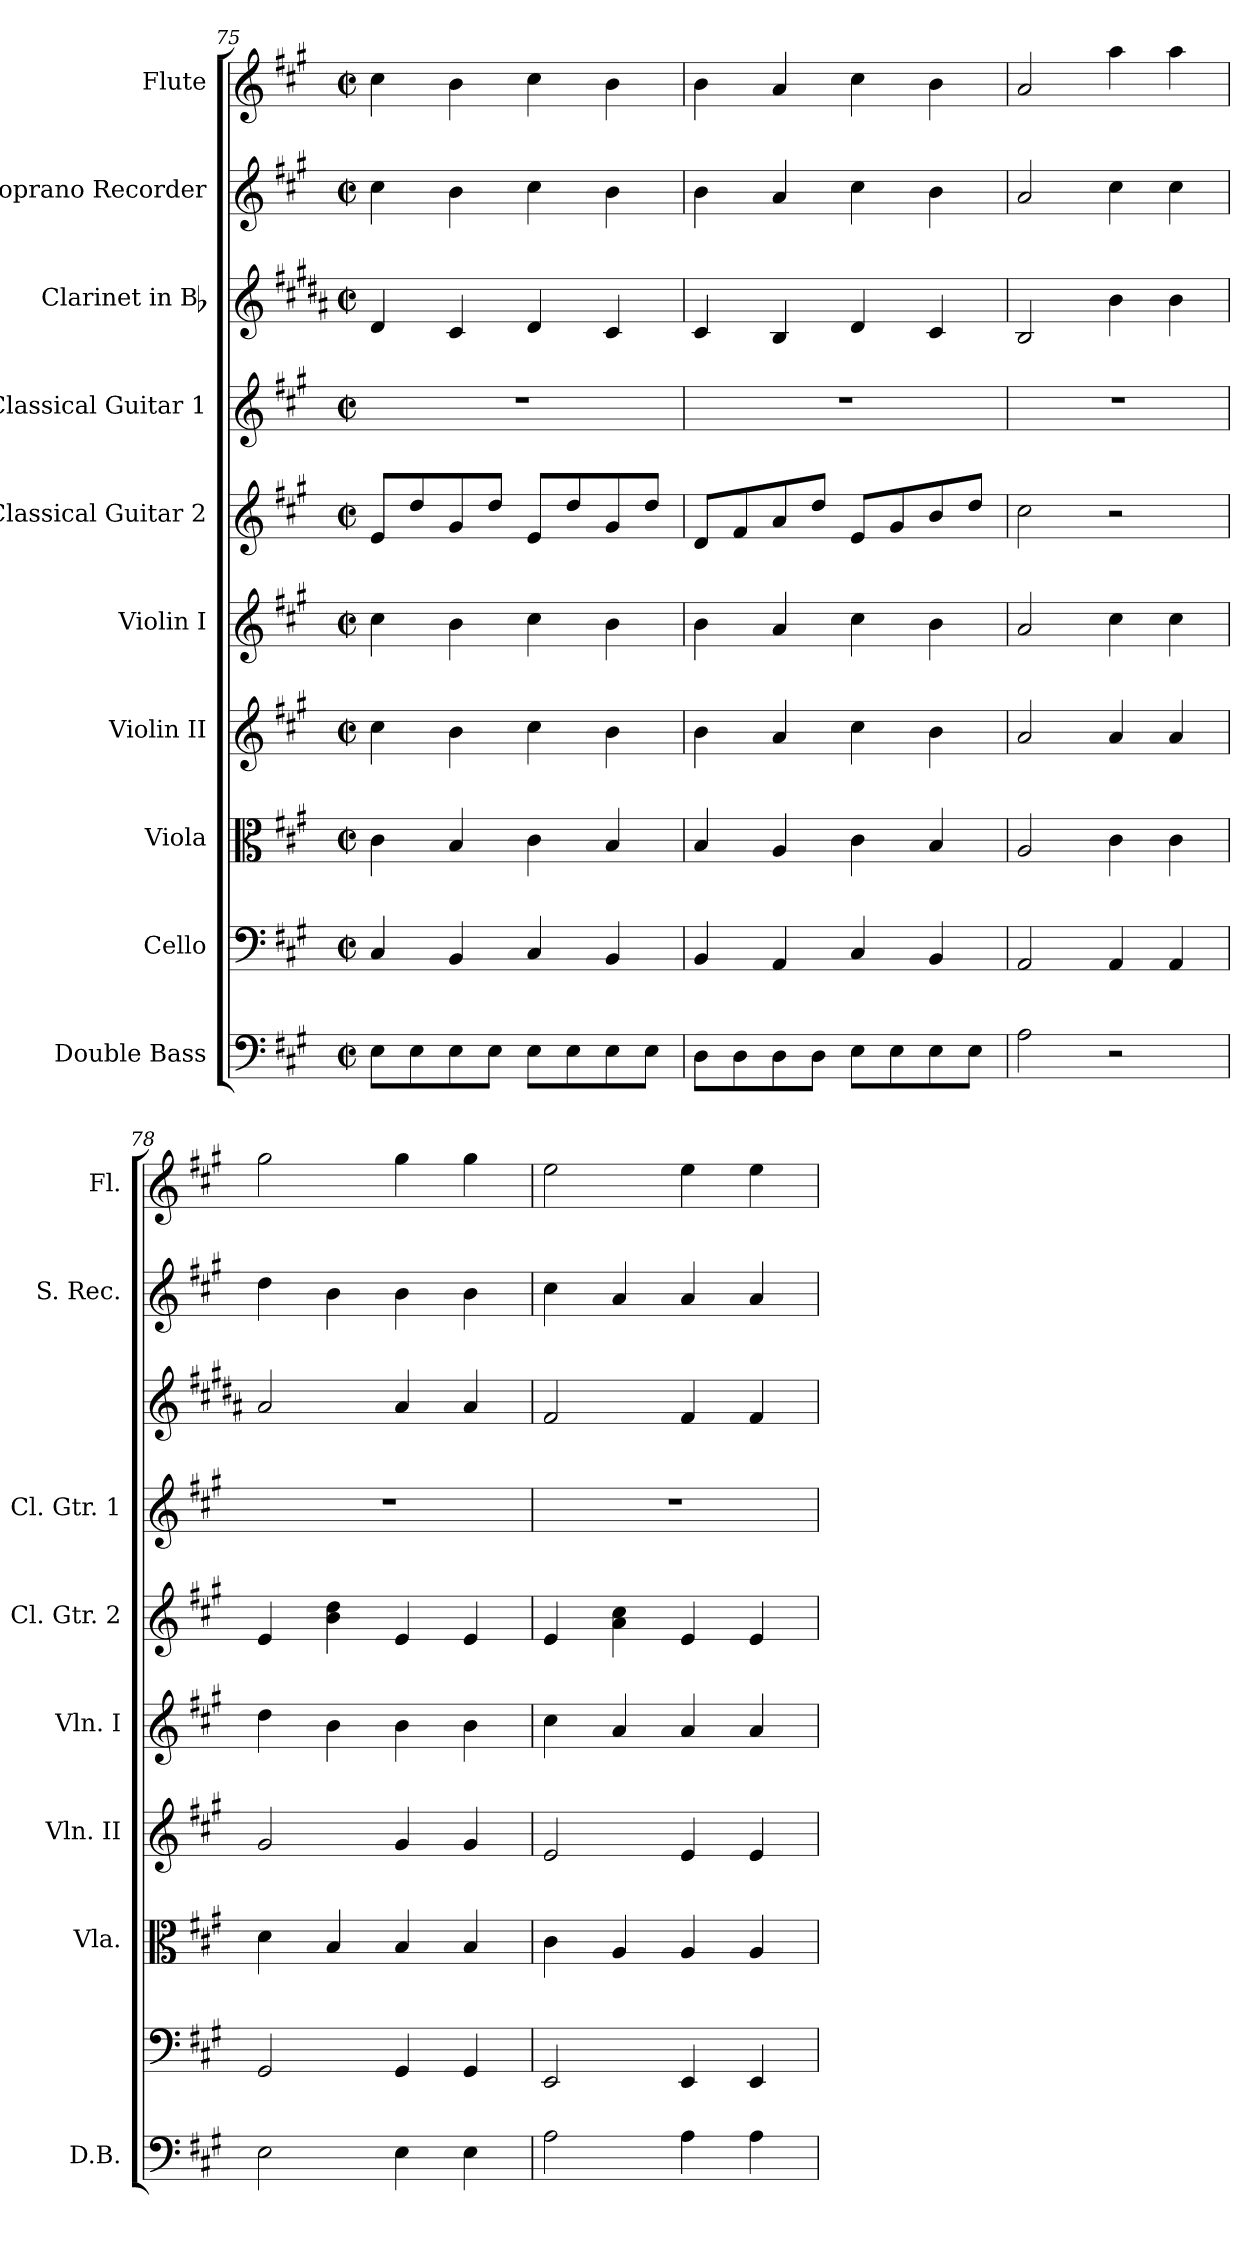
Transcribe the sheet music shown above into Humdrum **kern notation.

**kern	**kern	**kern	**kern	**kern	**kern	**kern	**kern	**kern	**kern
*part10	*part9	*part8	*part7	*part6	*part5	*part4	*part3	*part2	*part1
*staff10	*staff9	*staff8	*staff7	*staff6	*staff5	*staff4	*staff3	*staff2	*staff1
*I"Double Bass	*I"Cello	*I"Viola	*I"Violin II	*I"Violin I	*I"Classical Guitar 2	*I"Classical Guitar 1	*I"Clarinet in Bb	*I"Soprano Recorder	*I"Flute
*I'D.B.	*	*I'Vla.	*I'Vln. II	*I'Vln. I	*I'Cl. Gtr. 2	*I'Cl. Gtr. 1	*	*I'S. Rec.	*I'Fl.
*clefF4	*clefF4	*clefC3	*clefG2	*clefG2	*clefG2	*clefG2	*clefG2	*clefG2	*clefG2
*ITrd7c12	*	*	*	*	*ITrd7c12	*ITrd7c12	*ITrd1c2	*ITrd-7c-12	*
*k[f#c#g#]	*k[f#c#g#]	*k[f#c#g#]	*k[f#c#g#]	*k[f#c#g#]	*k[f#c#g#]	*k[f#c#g#]	*k[f#c#g#]	*k[f#c#g#]	*k[f#c#g#]
*A:	*A:	*A:	*A:	*A:	*A:	*A:	*A:	*A:	*A:
*M2/2	*M2/2	*M2/2	*M2/2	*M2/2	*M2/2	*M2/2	*M2/2	*M2/2	*M2/2
*met(c|)	*met(c|)	*met(c|)	*met(c|)	*met(c|)	*met(c|)	*met(c|)	*met(c|)	*met(c|)	*met(c|)
=75	=75	=75	=75	=75	=75	=75	=75	=75	=75
8EE\L	4C#/	4c#\	4cc#\	4cc#\	8E/L	1r	4c#/	4ccc#\	4cc#\
8EE\	.	.	.	.	8d/	.	.	.	.
8EE\	4BB/	4B/	4b\	4b\	8G#/	.	4B/	4bb\	4b\
8EE\J	.	.	.	.	8d/J	.	.	.	.
8EE\L	4C#/	4c#\	4cc#\	4cc#\	8E/L	.	4c#/	4ccc#\	4cc#\
8EE\	.	.	.	.	8d/	.	.	.	.
8EE\	4BB/	4B/	4b\	4b\	8G#/	.	4B/	4bb\	4b\
8EE\J	.	.	.	.	8d/J	.	.	.	.
!!LO:PB:g=z
=76	=76	=76	=76	=76	=76	=76	=76	=76	=76
8DD\L	4BB/	4B/	4b\	4b\	8D/L	1r	4B/	4bb\	4b\
8DD\	.	.	.	.	8F#/	.	.	.	.
8DD\	4AA/	4A/	4a/	4a/	8A/	.	4A/	4aa/	4a/
8DD\J	.	.	.	.	8d/J	.	.	.	.
8EE\L	4C#/	4c#\	4cc#\	4cc#\	8E/L	.	4c#/	4ccc#\	4cc#\
8EE\	.	.	.	.	8G#/	.	.	.	.
8EE\	4BB/	4B/	4b\	4b\	8B/	.	4B/	4bb\	4b\
8EE\J	.	.	.	.	8d/J	.	.	.	.
=77	=77	=77	=77	=77	=77	=77	=77	=77	=77
2AA\	2AA/	2A/	2a/	2a/	2c#\	1r	2A/	2aa/	2a/
2r	4AA/	4c#\	4a/	4cc#\	2r	.	4a\	4ccc#\	4aa\
.	4AA/	4c#\	4a/	4cc#\	.	.	4a\	4ccc#\	4aa\
=78	=78	=78	=78	=78	=78	=78	=78	=78	=78
2EE\	2GG#/	4d\	2g#/	4dd\	4E/	1r	2g#/	4ddd\	2gg#\
.	.	4B/	.	4b\	4B\ 4d\	.	.	4bb\	.
4EE\	4GG#/	4B/	4g#/	4b\	4E/	.	4g#/	4bb\	4gg#\
4EE\	4GG#/	4B/	4g#/	4b\	4E/	.	4g#/	4bb\	4gg#\
=79	=79	=79	=79	=79	=79	=79	=79	=79	=79
2AA\	2EE/	4c#\	2e/	4cc#\	4E/	1r	2e/	4ccc#\	2ee\
.	.	4A/	.	4a/	4A\ 4c#\	.	.	4aa/	.
4AA\	4EE/	4A/	4e/	4a/	4E/	.	4e/	4aa/	4ee\
4AA\	4EE/	4A/	4e/	4a/	4E/	.	4e/	4aa/	4ee\
=	=	=	=	=	=	=	=	=	=
*-	*-	*-	*-	*-	*-	*-	*-	*-	*-
